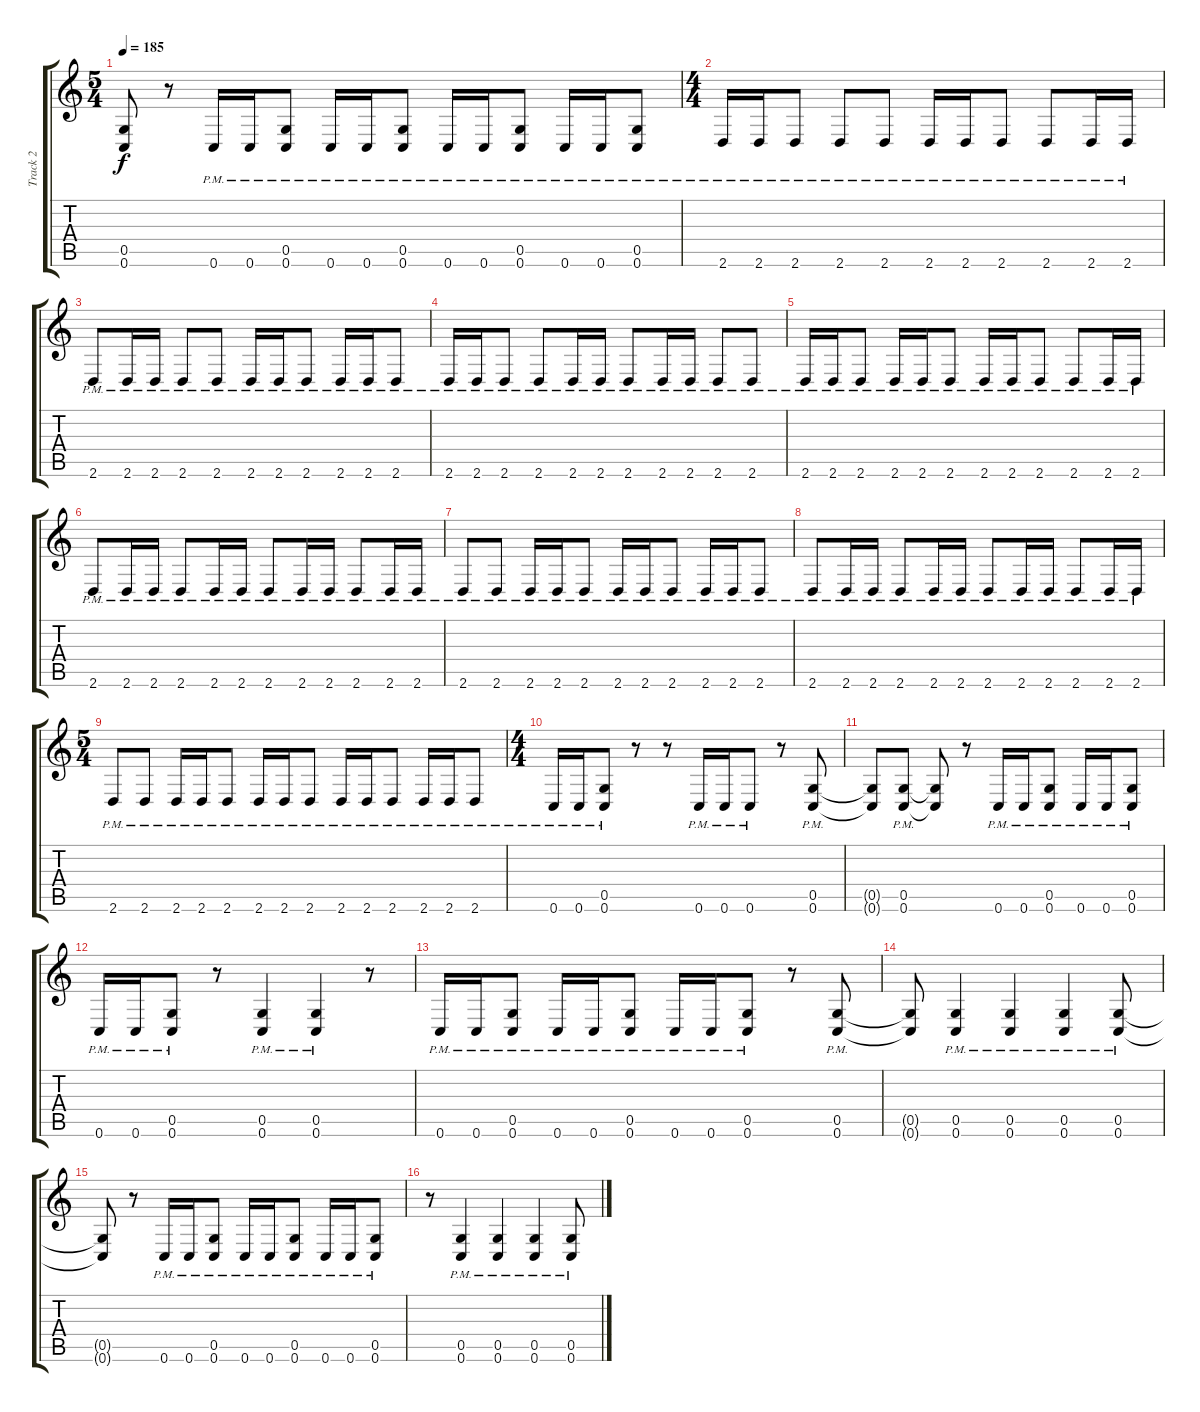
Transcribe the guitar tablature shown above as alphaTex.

\track ("Track 2" "Track 2") {instrument distortionguitar}
\staff {score tabs}
\tuning (D4 A3 F3 C3 G2 C2) {hide}
\ts (5 4)
\tempo 185
\clef g2
\ks c
(0.5{t} 0.6{t}).8{dy f} r.8 0.6{pm}.16 0.6{pm}.16 (0.5{pm} 0.6{pm}).8 0.6{pm}.16 0.6{pm}.16 (0.5{pm} 0.6{pm}).8 0.6{pm}.16 0.6{pm}.16 (0.5{pm} 0.6{pm}).8 0.6{pm}.16 0.6{pm}.16 (0.5{pm} 0.6{pm}).8 |
\ts (4 4)
2.6{pm}.16 2.6{pm}.16 2.6{pm}.8 2.6{pm}.8 2.6{pm}.8 2.6{pm}.16 2.6{pm}.16 2.6{pm}.8 2.6{pm}.8 2.6{pm}.16 2.6{pm}.16 |
2.6{pm}.8 2.6{pm}.16 2.6{pm}.16 2.6{pm}.8 2.6{pm}.8 2.6{pm}.16 2.6{pm}.16 2.6{pm}.8 2.6{pm}.16 2.6{pm}.16 2.6{pm}.8 |
2.6{pm}.16 2.6{pm}.16 2.6{pm}.8 2.6{pm}.8 2.6{pm}.16 2.6{pm}.16 2.6{pm}.8 2.6{pm}.16 2.6{pm}.16 2.6{pm}.8 2.6{pm}.8 |
2.6{pm}.16 2.6{pm}.16 2.6{pm}.8 2.6{pm}.16 2.6{pm}.16 2.6{pm}.8 2.6{pm}.16 2.6{pm}.16 2.6{pm}.8 2.6{pm}.8 2.6{pm}.16 2.6{pm}.16 |
2.6{pm}.8 2.6{pm}.16 2.6{pm}.16 2.6{pm}.8 2.6{pm}.16 2.6{pm}.16 2.6{pm}.8 2.6{pm}.16 2.6{pm}.16 2.6{pm}.8 2.6{pm}.16 2.6{pm}.16 |
2.6{pm}.8 2.6{pm}.8 2.6{pm}.16 2.6{pm}.16 2.6{pm}.8 2.6{pm}.16 2.6{pm}.16 2.6{pm}.8 2.6{pm}.16 2.6{pm}.16 2.6{pm}.8 |
2.6{pm}.8 2.6{pm}.16 2.6{pm}.16 2.6{pm}.8 2.6{pm}.16 2.6{pm}.16 2.6{pm}.8 2.6{pm}.16 2.6{pm}.16 2.6{pm}.8 2.6{pm}.16 2.6{pm}.16 |
\ts (5 4)
2.6{pm}.8 2.6{pm}.8 2.6{pm}.16 2.6{pm}.16 2.6{pm}.8 2.6{pm}.16 2.6{pm}.16 2.6{pm}.8 2.6{pm}.16 2.6{pm}.16 2.6{pm}.8 2.6{pm}.16 2.6{pm}.16 2.6{pm}.8 |
\ts (4 4)
0.6{pm}.16 0.6{pm}.16 (0.5{pm} 0.6{pm}).8 r.8 r.8 0.6{pm}.16 0.6{pm}.16 0.6{pm}.8 r.8 (0.5{pm} 0.6{pm}).8 |
(0.5{t} 0.6{t}).8 (0.5{pm} 0.6{pm}).8 (0.5{t} 0.6{t}).8 r.8 0.6{pm}.16 0.6{pm}.16 (0.5{pm} 0.6{pm}).8 0.6{pm}.16 0.6{pm}.16 (0.5{pm} 0.6{pm}).8 |
0.6{pm}.16 0.6{pm}.16 (0.5{pm} 0.6{pm}).8 r.8 (0.5{pm} 0.6{pm}).4 (0.5{pm} 0.6{pm}).4 r.8 |
0.6{pm}.16 0.6{pm}.16 (0.5{pm} 0.6{pm}).8 0.6{pm}.16 0.6{pm}.16 (0.5{pm} 0.6{pm}).8 0.6{pm}.16 0.6{pm}.16 (0.5{pm} 0.6{pm}).8 r.8 (0.5{pm} 0.6{pm}).8 |
(0.5{t} 0.6{t}).8 (0.5{pm} 0.6{pm}).4 (0.5{pm} 0.6{pm}).4 (0.5{pm} 0.6{pm}).4 (0.5{pm} 0.6{pm}).8 |
(0.5{t} 0.6{t}).8 r.8 0.6{pm}.16 0.6{pm}.16 (0.5{pm} 0.6{pm}).8 0.6{pm}.16 0.6{pm}.16 (0.5{pm} 0.6{pm}).8 0.6{pm}.16 0.6{pm}.16 (0.5{pm} 0.6{pm}).8 |
r.8 (0.5{pm} 0.6{pm}).4 (0.5{pm} 0.6{pm}).4 (0.5{pm} 0.6{pm}).4 (0.5{pm} 0.6{pm}).8
